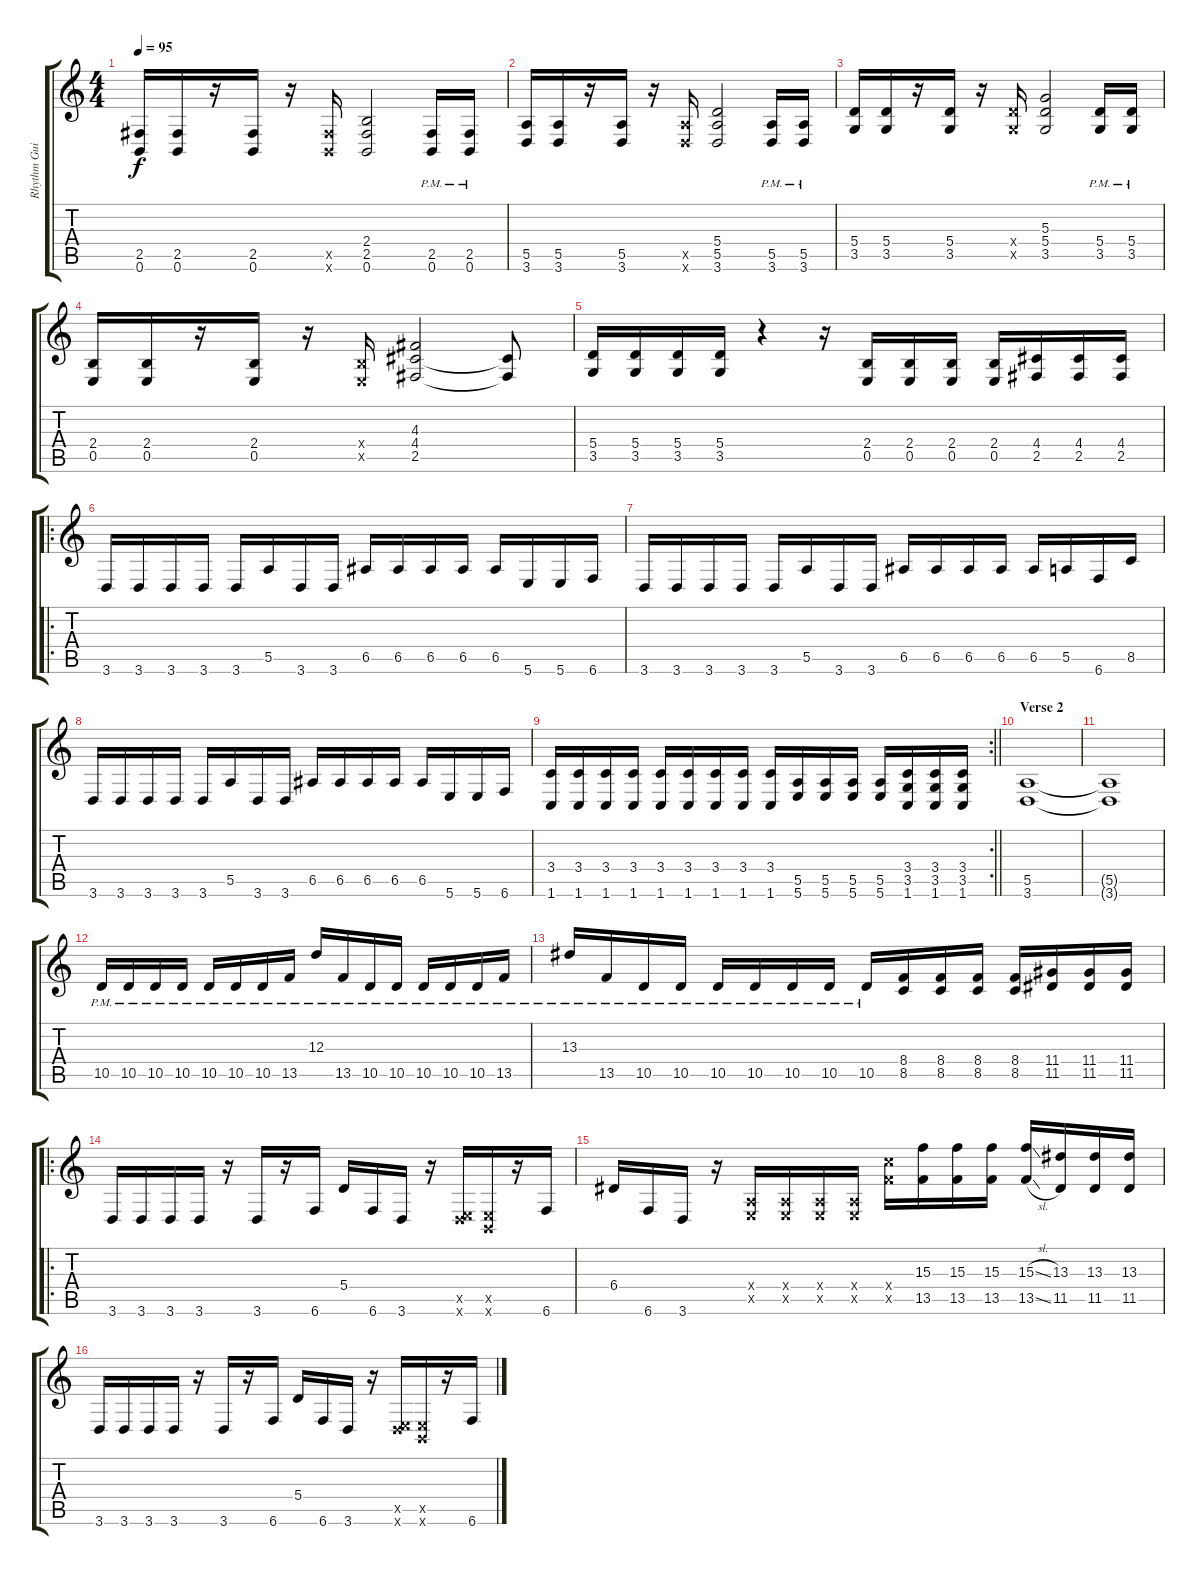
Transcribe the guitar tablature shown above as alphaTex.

\track ("Rhythm Guitar (Right)" "Rhythm Gui") {instrument distortionguitar}
\staff {score tabs}
\tuning (B3 Gb3 D3 A2 E2 B1) {hide}
\ts (4 4)
\tempo 95
\clef g2
\ks c
(2.5 0.6).16{dy f} (2.5 0.6).16 r.16 (2.5 0.6).16 r.16 (2.5{x} 0.6{x}).16 (2.4 2.5 0.6).2 (2.5{pm} 0.6{pm}).16 (2.5{pm} 0.6{pm}).16 |
(5.5 3.6).16 (5.5 3.6).16 r.16 (5.5 3.6).16 r.16 (5.5{x} 3.6{x}).16 (5.4 5.5 3.6).2 (5.5{pm} 3.6{pm}).16 (5.5{pm} 3.6{pm}).16 |
(5.4 3.5).16 (5.4 3.5).16 r.16 (5.4 3.5).16 r.16 (5.4{x} 3.5{x}).16 (5.3 5.4 3.5).2 (5.4{pm} 3.5{pm}).16 (5.4{pm} 3.5{pm}).16 |
(2.4 0.5).16 (2.4 0.5).16 r.16 (2.4 0.5).16 r.16 (2.4{x} 0.5{x}).16 (4.3 4.4 2.5).2 (4.4{t} 2.5{t}).8 |
(5.4 3.5).16 (5.4 3.5).16 (5.4 3.5).16 (5.4 3.5).16 r.4 r.16 (2.4 0.5).16 (2.4 0.5).16 (2.4 0.5).16 (2.4 0.5).16 (4.4 2.5).16 (4.4 2.5).16 (4.4 2.5).16 |
\ro
3.6.16 3.6.16 3.6.16 3.6.16 3.6.16 5.5.16 3.6.16 3.6.16 6.5.16 6.5.16 6.5.16 6.5.16 6.5.16 5.6.16 5.6.16 6.6.16 |
3.6.16 3.6.16 3.6.16 3.6.16 3.6.16 5.5.16 3.6.16 3.6.16 6.5.16 6.5.16 6.5.16 6.5.16 6.5.16 5.5.16 6.6.16 8.5.16 |
3.6.16 3.6.16 3.6.16 3.6.16 3.6.16 5.5.16 3.6.16 3.6.16 6.5.16 6.5.16 6.5.16 6.5.16 6.5.16 5.6.16 5.6.16 6.6.16 |
\rc 2
\barLineRight lightlight
(3.4 1.6).16 (3.4 1.6).16 (3.4 1.6).16 (3.4 1.6).16 (3.4 1.6).16 (3.4 1.6).16 (3.4 1.6).16 (3.4 1.6).16 (3.4 1.6).16 (5.5 5.6).16 (5.5 5.6).16 (5.5 5.6).16 (5.5 5.6).16 (3.4 3.5 1.6).16 (3.4 3.5 1.6).16 (3.4 3.5 1.6).16 |
\section ("" "Verse 2")
(5.5 3.6).1 |
(5.5{t} 3.6{t}).1 |
10.5{pm}.16 10.5{pm}.16 10.5{pm}.16 10.5{pm}.16 10.5{pm}.16 10.5{pm}.16 10.5{pm}.16 13.5{pm}.16 12.3{pm}.16 13.5{pm}.16 10.5{pm}.16 10.5{pm}.16 10.5{pm}.16 10.5{pm}.16 10.5{pm}.16 13.5{pm}.16 |
13.3{pm}.16 13.5{pm}.16 10.5{pm}.16 10.5{pm}.16 10.5{pm}.16 10.5{pm}.16 10.5{pm}.16 10.5{pm}.16 10.5{pm}.16 (8.4 8.5).16 (8.4 8.5).16 (8.4 8.5).16 (8.4 8.5).16 (11.4 11.5).16 (11.4 11.5).16 (11.4 11.5).16 |
\ro
3.6.16 3.6.16 3.6.16 3.6.16 r.16 3.6.16 r.16 6.6.16 5.4.16 6.6.16 3.6.16 r.16 (0.5{x} 3.6{x}).16 (0.5{x} 0.6{x}).16 r.16 6.6.16 |
6.4.16 6.6.16 3.6.16 r.16 (0.4{x} 0.5{x}).16 (0.4{x} 0.5{x}).16 (0.4{x} 0.5{x}).16 (0.4{x} 0.5{x}).16 (15.4{x} 13.5{x}).16 (15.3 13.5).16 (15.3 13.5).16 (15.3 13.5).16 (15.3{sl} 13.5{sl}).16 (13.3 11.5).16 (13.3 11.5).16 (13.3 11.5).16 |
3.6.16 3.6.16 3.6.16 3.6.16 r.16 3.6.16 r.16 6.6.16 5.4.16 6.6.16 3.6.16 r.16 (0.5{x} 3.6{x}).16 (0.5{x} 0.6{x}).16 r.16 6.6.16
